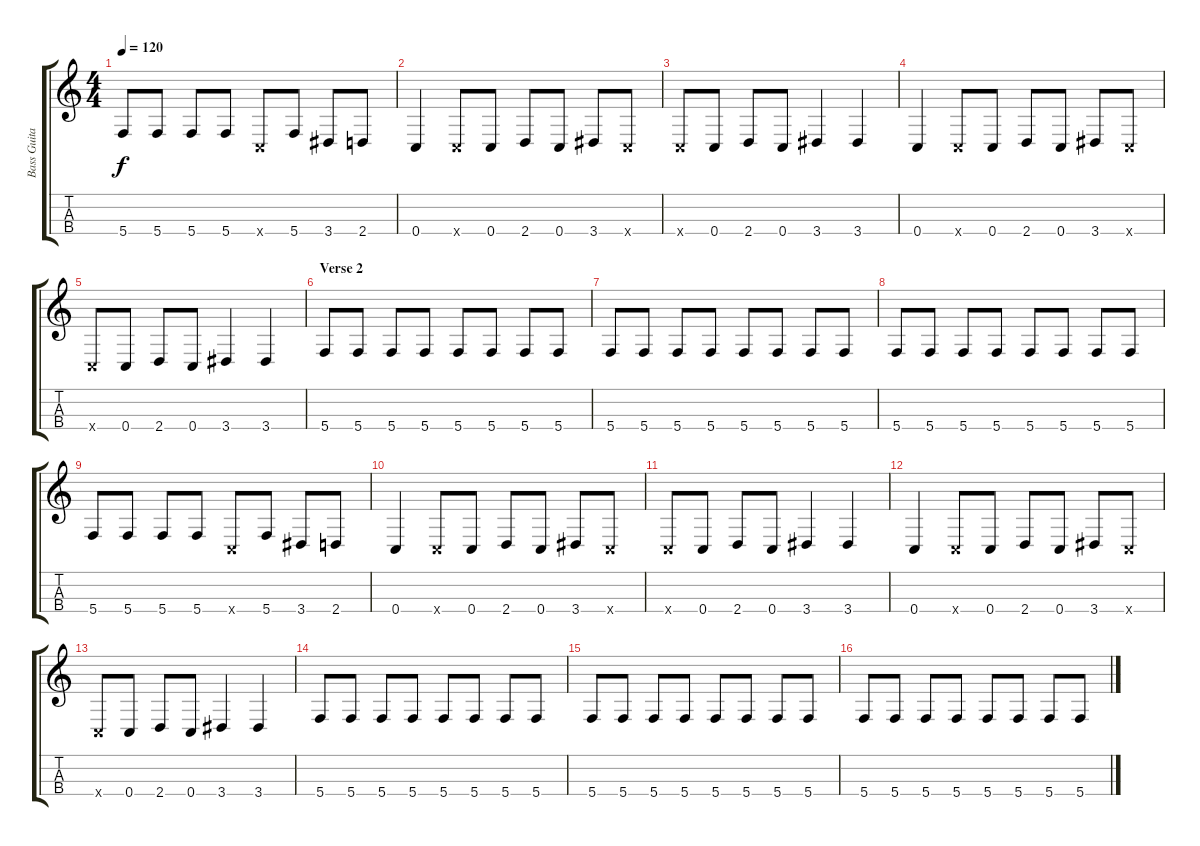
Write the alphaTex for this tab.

\track ("Bass Guitar" "Bass Guita") {instrument electricbassfinger}
\staff {score tabs}
\tuning (F3 C3 G2 C2) {hide}
\ts (4 4)
\tempo 120
\clef g2
\ks c
5.4.8{dy f} 5.4.8 5.4.8 5.4.8 0.4{x}.8 5.4.8 3.4.8 2.4.8 |
0.4.4 0.4{x}.8 0.4.8 2.4.8 0.4.8 3.4.8 0.4{x}.8 |
0.4{x}.8 0.4.8 2.4.8 0.4.8 3.4.4 3.4.4 |
0.4.4 0.4{x}.8 0.4.8 2.4.8 0.4.8 3.4.8 0.4{x}.8 |
0.4{x}.8 0.4.8 2.4.8 0.4.8 3.4.4 3.4.4 |
\section ("" "Verse 2")
5.4.8 5.4.8 5.4.8 5.4.8 5.4.8 5.4.8 5.4.8 5.4.8 |
5.4.8 5.4.8 5.4.8 5.4.8 5.4.8 5.4.8 5.4.8 5.4.8 |
5.4.8 5.4.8 5.4.8 5.4.8 5.4.8 5.4.8 5.4.8 5.4.8 |
5.4.8 5.4.8 5.4.8 5.4.8 0.4{x}.8 5.4.8 3.4.8 2.4.8 |
0.4.4 0.4{x}.8 0.4.8 2.4.8 0.4.8 3.4.8 0.4{x}.8 |
0.4{x}.8 0.4.8 2.4.8 0.4.8 3.4.4 3.4.4 |
0.4.4 0.4{x}.8 0.4.8 2.4.8 0.4.8 3.4.8 0.4{x}.8 |
0.4{x}.8 0.4.8 2.4.8 0.4.8 3.4.4 3.4.4 |
5.4.8 5.4.8 5.4.8 5.4.8 5.4.8 5.4.8 5.4.8 5.4.8 |
5.4.8 5.4.8 5.4.8 5.4.8 5.4.8 5.4.8 5.4.8 5.4.8 |
5.4.8 5.4.8 5.4.8 5.4.8 5.4.8 5.4.8 5.4.8 5.4.8
